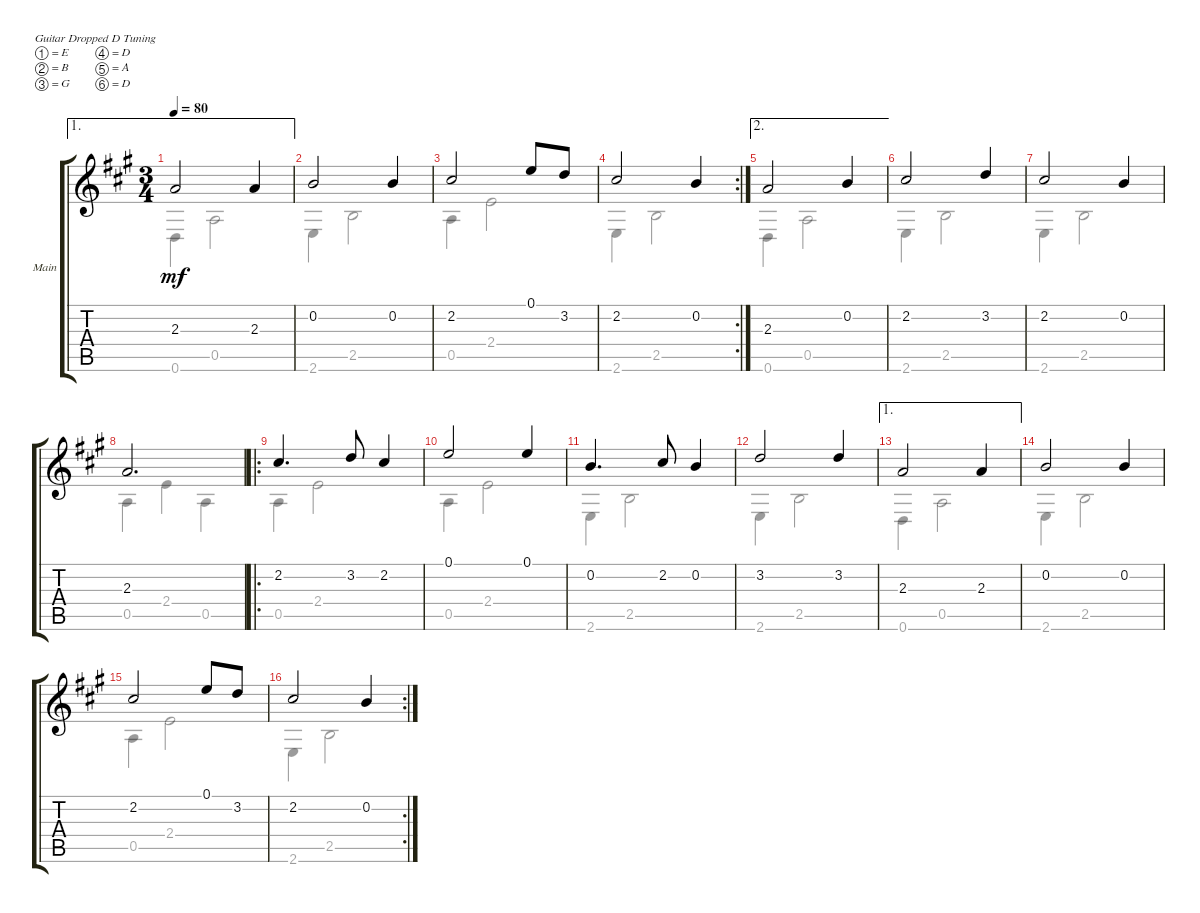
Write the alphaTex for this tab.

\bracketExtendMode groupsimilarinstruments
\firstSystemTrackNameOrientation horizontal
\otherSystemsTrackNameOrientation horizontal
\track ("Main" "Main") {instrument acousticguitarnylon}
\staff {score tabs}
\tuning (E4 B3 G3 D3 A2 D2)
\voice
\ae 1
\ts (3 4)
\tempo 80
\clef g2
\ks a
2.3.2{dy mf} 2.3.4 |
0.2.2 0.2.4 |
2.2.2 0.1.8 3.2.8 |
\rc 2
2.2.2 0.2.4 |
\ae 2
2.3.2 0.2.4 |
2.2.2 3.2.4 |
2.2.2 0.2.4 |
2.3.2{d} |
\ro
2.2.4{d} 3.2.8 2.2.4 |
0.1.2 0.1.4 |
0.2.4{d} 2.2.8 0.2.4 |
3.2.2 3.2.4 |
\ae 1
2.3.2 2.3.4 |
0.2.2 0.2.4 |
2.2.2 0.1.8 3.2.8 |
\rc 2
2.2.2 0.2.4
\voice
\clef g2
\ottava regular
\simile none
\ks a
0.6.4{dy mf} 0.5.2 |
2.6.4 2.5.2 |
0.5.4 2.4.2 |
2.6.4 2.5.2 |
0.6.4 0.5.2 |
2.6.4 2.5.2 |
2.6.4 2.5.2 |
0.5.4 2.4.4 0.5.4 |
0.5.4 2.4.2 |
0.5.4 2.4.2 |
2.6.4 2.5.2 |
2.6.4 2.5.2 |
0.6.4 0.5.2 |
2.6.4 2.5.2 |
0.5.4 2.4.2 |
2.6.4 2.5.2
